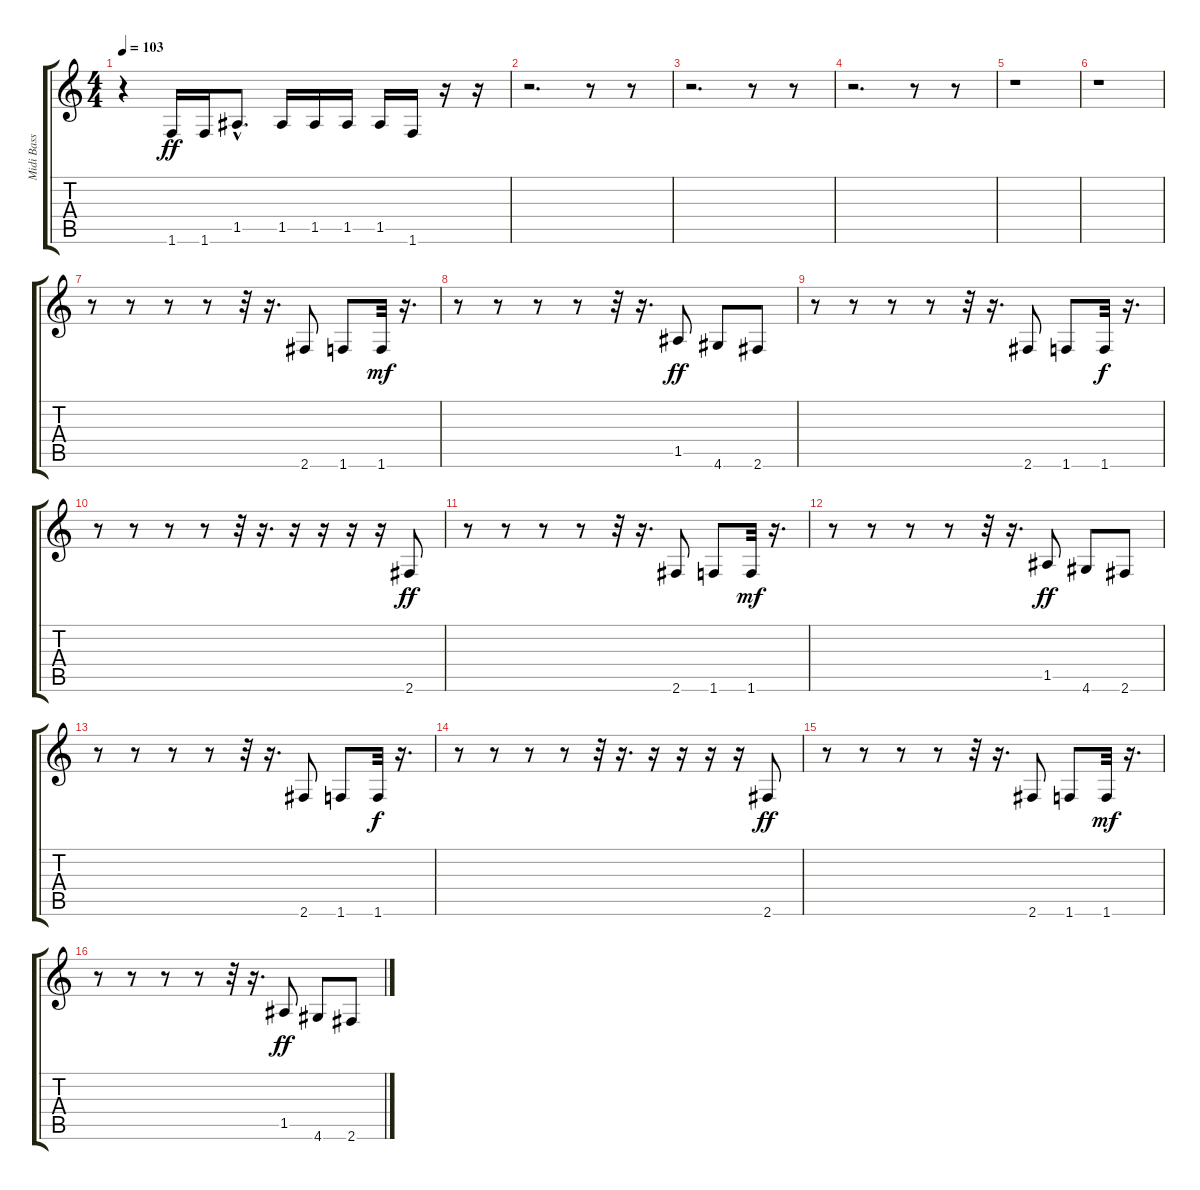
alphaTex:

\track ("Midi Bass :(" "Midi Bass ") {instrument electricbassfinger}
\staff {score tabs}
\tuning (E4 B3 G3 D3 A2 E2) {hide}
\ts (4 4)
\tempo 103
\clef g2
\ks c
r.4{dy ff} 1.6.16 1.6.16 1.5{hac}.8{d} 1.5.16 1.5.16 1.5.16 1.5.16 1.6.16 r.16 r.16 |
r.2{d} r.8 r.8 |
r.2{d} r.8 r.8 |
r.2{d} r.8 r.8 |
r.1 |
r.1 |
r.8 r.8 r.8 r.8 r.32 r.16{d} 2.6.8 1.6.8 1.6.32{dy mf} r.16{d} |
r.8 r.8 r.8 r.8 r.32 r.16{d} 1.5.8{dy ff} 4.6.8 2.6.8 |
r.8 r.8 r.8 r.8 r.32 r.16{d} 2.6.8 1.6.8 1.6.32{dy f} r.16{d} |
r.8 r.8 r.8 r.8 r.32 r.16{d} r.16 r.16 r.16 r.16 2.6.8{dy ff} |
r.8 r.8 r.8 r.8 r.32 r.16{d} 2.6.8 1.6.8 1.6.32{dy mf} r.16{d} |
r.8 r.8 r.8 r.8 r.32 r.16{d} 1.5.8{dy ff} 4.6.8 2.6.8 |
r.8 r.8 r.8 r.8 r.32 r.16{d} 2.6.8 1.6.8 1.6.32{dy f} r.16{d} |
r.8 r.8 r.8 r.8 r.32 r.16{d} r.16 r.16 r.16 r.16 2.6.8{dy ff} |
r.8 r.8 r.8 r.8 r.32 r.16{d} 2.6.8 1.6.8 1.6.32{dy mf} r.16{d} |
r.8 r.8 r.8 r.8 r.32 r.16{d} 1.5.8{dy ff} 4.6.8 2.6.8
